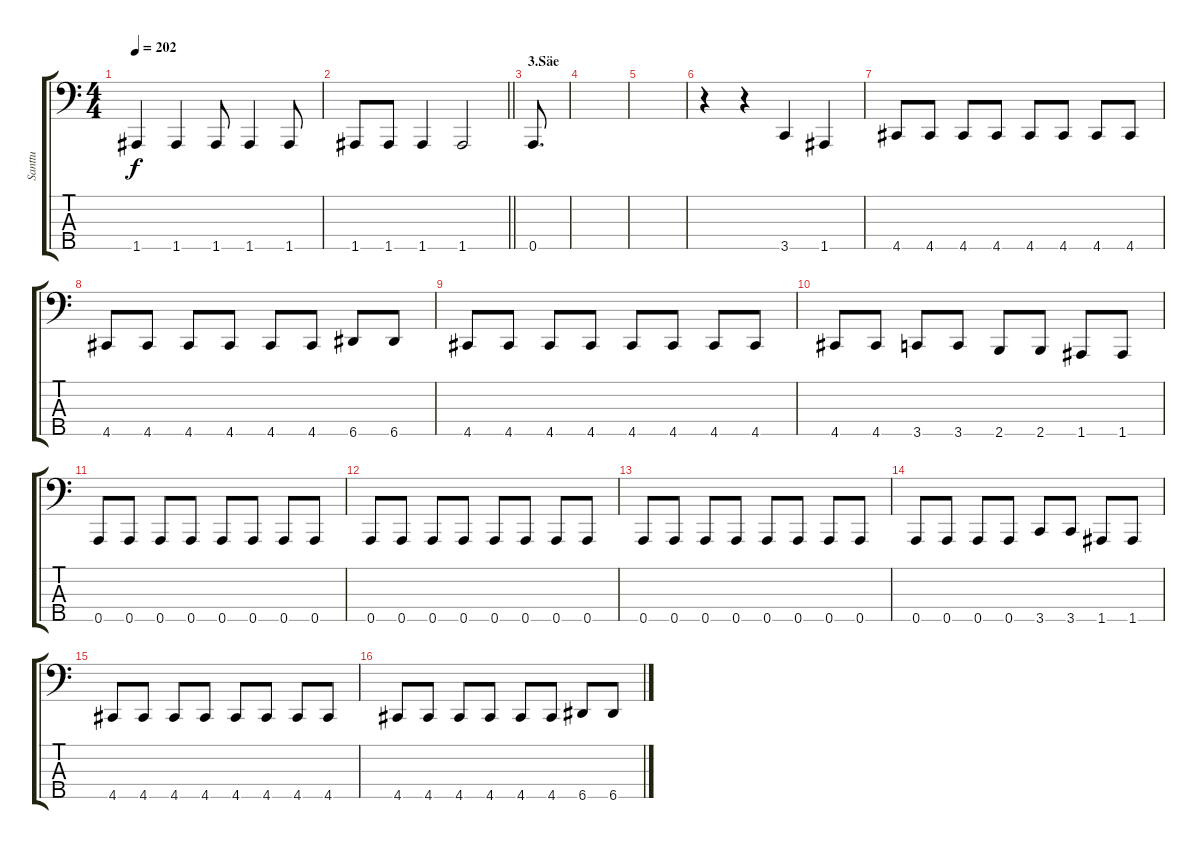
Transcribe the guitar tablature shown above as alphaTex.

\track ("Santtu" "Santtu") {instrument electricbasspick}
\staff {score tabs}
\tuning (G2 D2 A1 D1 A0) {hide}
\ts (4 4)
\tempo 202
\clef f4
\ks c
1.5.4{dy f} 1.5.4 1.5.8 1.5.4 1.5.8 |
\barLineRight lightlight
1.5.8 1.5.8 1.5.4 1.5.2 |
\section ("" "3.Säe")
0.5.8{d} |
|
|
r.4 r.4 3.5.4 1.5.4 |
4.5.8 4.5.8 4.5.8 4.5.8 4.5.8 4.5.8 4.5.8 4.5.8 |
4.5.8 4.5.8 4.5.8 4.5.8 4.5.8 4.5.8 6.5.8 6.5.8 |
4.5.8 4.5.8 4.5.8 4.5.8 4.5.8 4.5.8 4.5.8 4.5.8 |
4.5.8 4.5.8 3.5.8 3.5.8 2.5.8 2.5.8 1.5.8 1.5.8 |
0.5.8 0.5.8 0.5.8 0.5.8 0.5.8 0.5.8 0.5.8 0.5.8 |
0.5.8 0.5.8 0.5.8 0.5.8 0.5.8 0.5.8 0.5.8 0.5.8 |
0.5.8 0.5.8 0.5.8 0.5.8 0.5.8 0.5.8 0.5.8 0.5.8 |
0.5.8 0.5.8 0.5.8 0.5.8 3.5.8 3.5.8 1.5.8 1.5.8 |
4.5.8 4.5.8 4.5.8 4.5.8 4.5.8 4.5.8 4.5.8 4.5.8 |
4.5.8 4.5.8 4.5.8 4.5.8 4.5.8 4.5.8 6.5.8 6.5.8
